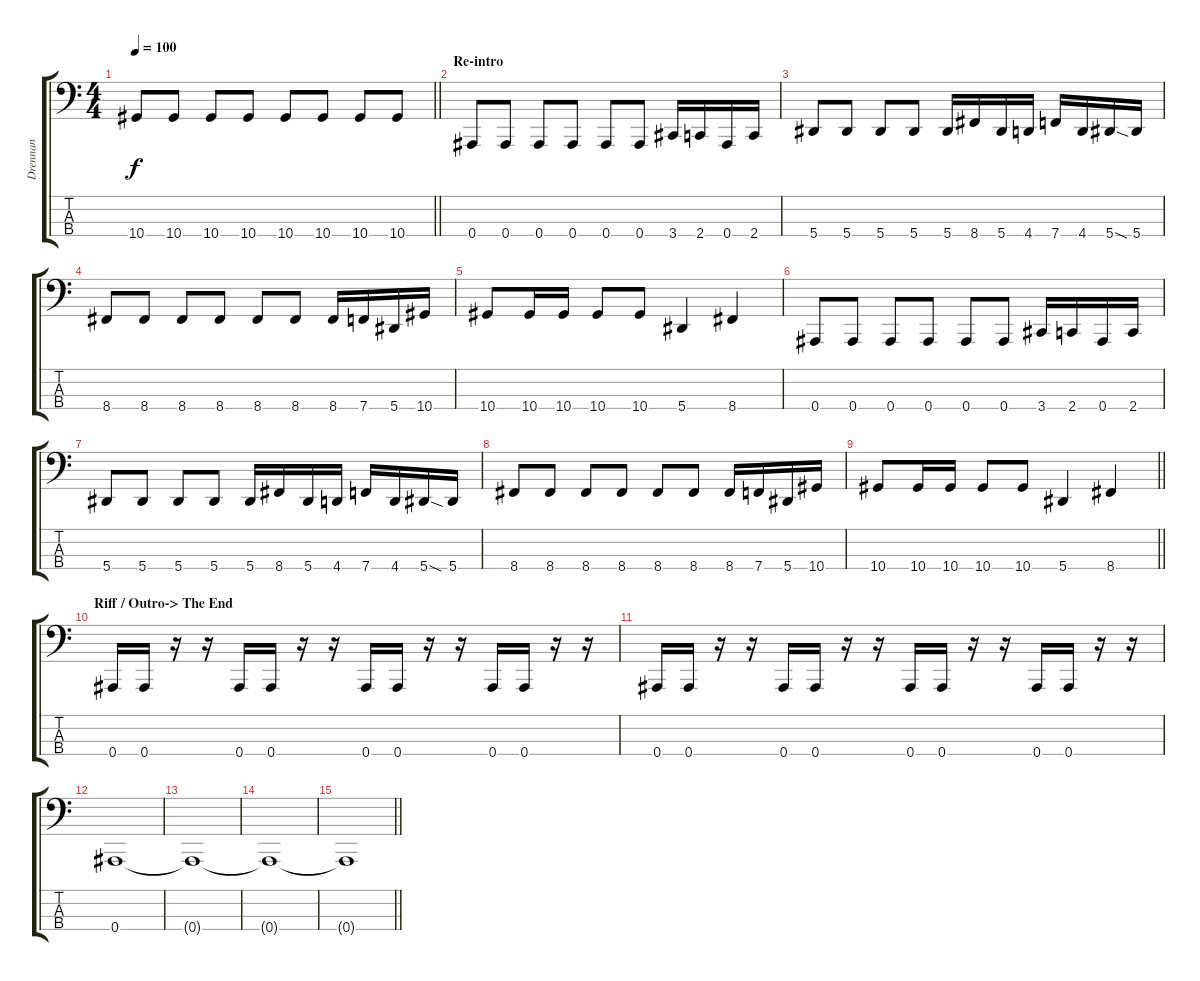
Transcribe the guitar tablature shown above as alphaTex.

\track ("Drennan" "Drennan") {instrument electricbasspick}
\staff {score tabs}
\tuning (Eb2 Bb1 F1 Bb0) {hide}
\ts (4 4)
\tempo 100
\clef f4
\barLineRight lightlight
\ks c
10.4.8{dy f} 10.4.8 10.4.8 10.4.8 10.4.8 10.4.8 10.4.8 10.4.8 |
\section ("" "Re-intro")
0.4.8 0.4.8 0.4.8 0.4.8 0.4.8 0.4.8 3.4.16 2.4.16 0.4.16 2.4.16 |
5.4.8 5.4.8 5.4.8 5.4.8 5.4.16 8.4.16 5.4.16 4.4.16 7.4.16 4.4.16 5.4{sod}.16 5.4.16 |
8.4.8 8.4.8 8.4.8 8.4.8 8.4.8 8.4.8 8.4.16 7.4.16 5.4.16 10.4.16 |
10.4.8 10.4.16 10.4.16 10.4.8 10.4.8 5.4.4 8.4.4 |
0.4.8 0.4.8 0.4.8 0.4.8 0.4.8 0.4.8 3.4.16 2.4.16 0.4.16 2.4.16 |
5.4.8 5.4.8 5.4.8 5.4.8 5.4.16 8.4.16 5.4.16 4.4.16 7.4.16 4.4.16 5.4{sod}.16 5.4.16 |
8.4.8 8.4.8 8.4.8 8.4.8 8.4.8 8.4.8 8.4.16 7.4.16 5.4.16 10.4.16 |
\barLineRight lightlight
10.4.8 10.4.16 10.4.16 10.4.8 10.4.8 5.4.4 8.4.4 |
\section ("" "Riff / Outro-> The End")
0.4.16 0.4.16 r.16 r.16 0.4.16 0.4.16 r.16 r.16 0.4.16 0.4.16 r.16 r.16 0.4.16 0.4.16 r.16 r.16 |
0.4.16 0.4.16 r.16 r.16 0.4.16 0.4.16 r.16 r.16 0.4.16 0.4.16 r.16 r.16 0.4.16 0.4.16 r.16 r.16 |
0.4.1 |
0.4{t}.1 |
0.4{t}.1 |
\barLineRight lightlight
0.4{t}.1
